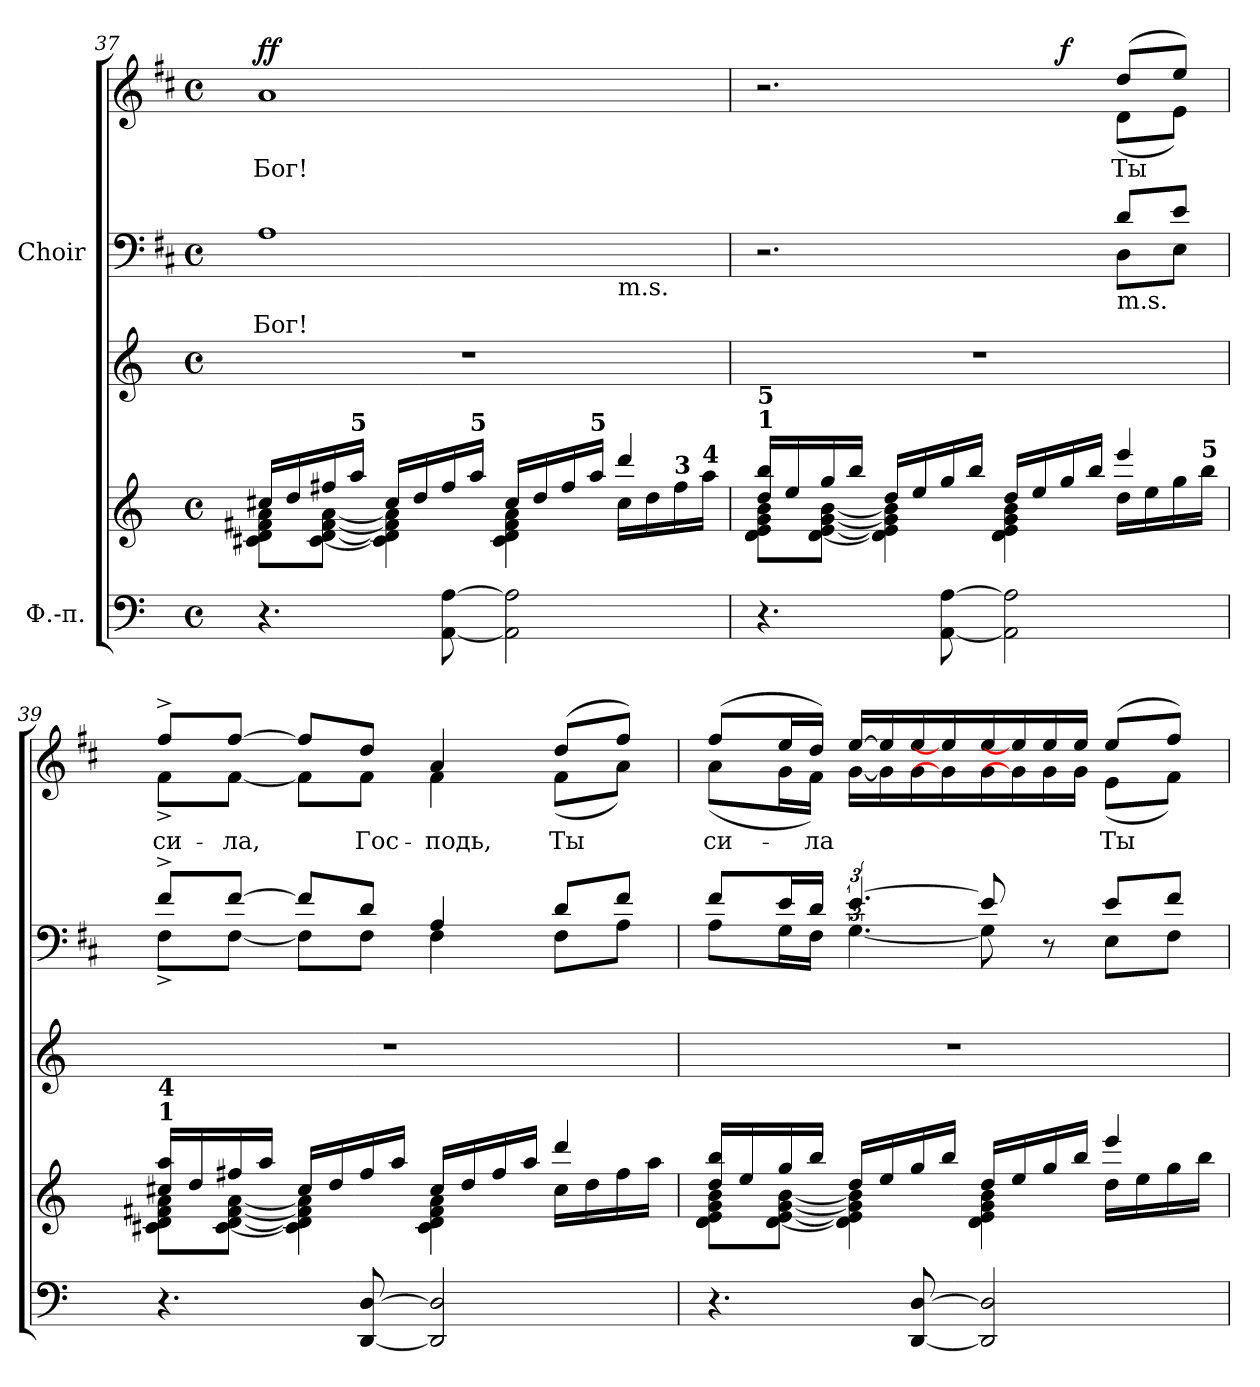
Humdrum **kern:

**kern	**kern	**kern	**kern	**text	**kern	**text	**dynam
*part2	*part2	*part2	*part1	*part1	*part1	*part1	*part1
*staff5	*staff4	*staff3	*staff2	*staff2	*staff1	*staff1	*staff1/2
*I"Ф.-п.	*	*	*I"Choir	*	*	*	*
!!LO:LB:g=z
*clefF4	*clefG2	*clefG2	*clefF4	*	*clefG2	*	*
*k[]	*k[]	*k[]	*k[f#c#]	*	*k[f#c#]	*	*
*C:	*C:	*C:	*D:	*	*D:	*	*
*M4/4	*M4/4	*M4/4	*M4/4	*	*M4/4	*	*
*met(c)	*met(c)	*met(c)	*met(c)	*	*met(c)	*	*
=37	=37	=37	=37	=37	=37	=37	=37
*	*^	*	*	*	*	*	*
!	!	!	!	!	!LO:LY:a:color=#000000	!	!	!
!	!	!	!	!	!	!	!LO:LY:b:color=#000000	!
*	*	*	*	*^	*	*	*	*
4.r	16cc#i/LL	8c#i\ 8di 8f#i 8aiL	1r	1Ai	2.ryy	Бог!	1ai	Бог!	f f
.	16ddi/	.	.	.	.	.	.	.	.
.	16ff#i/	[<8c#i\ [<8di [<8f#i [<8aiJ	.	.	.	.	.	.	.
!	!LO:TX:a:B:t=5	!	!	!	!	!	!	!	!
.	16aai/JJ	.	.	.	.	.	.	.	.
.	16cc#i/LL	4c#i\] 4di] 4f#i] 4ai]	.	.	.	.	.	.	.
.	16ddi/	.	.	.	.	.	.	.	.
[<8AAi\ [>8Ai	16ff#i/	.	.	.	.	.	.	.	.
!	!LO:TX:a:B:t=5	!	!	!	!	!	!	!	!
.	16aai/JJ	.	.	.	.	.	.	.	.
2AAi\] 2Ai]	16cc#i/LL	4c#i\ 4di 4f#i 4ai	.	.	.	.	.	.	.
.	16ddi/	.	.	.	.	.	.	.	.
.	16ff#i/	.	.	.	.	.	.	.	.
!	!LO:TX:a:B:t=5	!	!	!	!	!	!	!	!
.	16aai/JJ	.	.	.	.	.	.	.	.
!	!	!	!	!	!LO:TX:b:t=m.s.	!	!	!	!
.	4dddi/	16cc#i\LL	.	.	4ryy	.	.	.	.
.	.	16ddi\	.	.	.	.	.	.	.
!	!	!LO:TX:a:B:t=3	!	!	!	!	!	!	!
.	.	16ff#i\	.	.	.	.	.	.	.
!	!	!LO:TX:a:B:t=4	!	!	!	!	!	!	!
.	.	16aai\JJ	.	.	.	.	.	.	.
=38	=38	=38	=38	=38	=38	=38	=38	=38	=38
*	*	*	*	*	*	*	*^	*	*
*	*	*	*	*	*	*	*	*^	*	*
!	!LO:TX:a:B:t=1	!	!	!	!	!	!	!	!	!	!
!	!LO:TX:a:B:t=5	!	!	!	!	!	!	!	!	!	!
4.r	16ddi/ 16bbiLL	8di\ 8ei 8gi 8biL	1r	2.r	2ryy	.	2.r	2ryy	2ryy	.	.
.	16eei/	.	.	.	.	.	.	.	.	.	.
.	16ggi/	[<8di\ [<8ei [<8gi [<8biJ	.	.	.	.	.	.	.	.	.
.	16bbi/JJ	.	.	.	.	.	.	.	.	.	.
.	16ddi/LL	4di\] 4ei] 4gi] 4bi]	.	.	.	.	.	.	.	.	.
.	16eei/	.	.	.	.	.	.	.	.	.	.
[<8AAi\ [>8Ai	16ggi/	.	.	.	.	.	.	.	.	.	.
.	16bbi/JJ	.	.	.	.	.	.	.	.	.	.
2AAi\] 2Ai]	16ddi/LL	4di\ 4ei 4gi 4bi	.	.	4ryy	.	.	4ryy	8ryy	.	.
.	16eei/	.	.	.	.	.	.	.	.	.	.
.	16ggi/	.	.	.	.	.	.	.	4.ryy	.	f
.	16bbi/JJ	.	.	.	.	.	.	.	.	.	.
!	!	!	!	!LO:TX:b:t=m.s.	!	!	!	!	!	!	!
!	!	!	!	!	!	!	!	!	!	!LO:LY:b:color=#000000	!
.	4eeei/	16ddi\LL	.	8di/L	8Di\L	.	(8ddi/L	(8di\L	.	Ты	.
.	.	16eei\	.	.	.	.	.	.	.	.	.
.	.	16ggi\	.	8ei/J	8Ei\J	.	8eei/J)	8ei\J)	.	.	.
!	!	!LO:TX:a:B:t=5	!	!	!	!	!	!	!	!	!
.	.	16bbi\JJ	.	.	.	.	.	.	.	.	.
*	*	*	*	*	*	*	*v	*v	*v	*	*
=39	=39	=39	=39	=39	=39	=39	=39	=39	=39
*	*	*	*	*	*	*	*^	*	*
*	*	*	*	*	*	*	*	*^	*	*
!	!LO:TX:a:B:t=1	!	!	!	!	!	!	!	!	!	!
!	!LO:TX:a:B:t=4	!	!	!	!	!	!	!	!	!	!
!	!	!	!	!	!	!	!	!	!	!LO:LY:b:color=#000000	!
*	*	*	*	*	*	*	*	*v	*v	*	*
4.r	16cc#i/ 16aaiLL	8c#i\ 8di 8f#i 8aiL	1r	8f#^i/L	8F#^i\L	.	8ff#^i/L	8f#^i\L	си-	.
.	16ddi/	.	.	.	.	.	.	.	.	.
!	!	!	!	!	!	!	!	!	!LO:LY:b:color=#000000	!
.	16ff#i/	[<8c#i\ [<8di [<8f#i [<8aiJ	.	[>8f#i/J	[<8F#i\J	.	[>8ff#i/J	[<8f#i\J	-ла,	.
.	16aai/JJ	.	.	.	.	.	.	.	.	.
.	16cc#i/LL	4c#i\] 4di] 4f#i] 4ai]	.	8f#i/L]	8F#i\L]	.	8ff#i/L]	8f#i\L]	.	.
.	16ddi/	.	.	.	.	.	.	.	.	.
!	!	!	!	!	!	!	!	!	!LO:LY:b:color=#000000	!
[<8DDi/ [>8Di	16ff#i/	.	.	8di/J	8F#i\J	.	8ddi/J	8f#i\J	Гос-	.
.	16aai/JJ	.	.	.	.	.	.	.	.	.
!	!	!	!	!	!	!	!	!	!LO:LY:b:color=#000000	!
2DDi/] 2Di]	16cc#i/LL	4c#i\ 4di 4f#i 4ai	.	4Ai/	4F#i\	.	4ai/	4f#i\	-подь,	.
.	16ddi/	.	.	.	.	.	.	.	.	.
.	16ff#i/	.	.	.	.	.	.	.	.	.
.	16aai/JJ	.	.	.	.	.	.	.	.	.
!	!	!	!	!	!	!	!	!	!LO:LY:b:color=#000000	!
.	4dddi/	16cc#i\LL	.	8di/L	8F#i\L	.	(8ddi/L	(8f#i\L	Ты	.
.	.	16ddi\	.	.	.	.	.	.	.	.
.	.	16ff#i\	.	8f#i/J	8Ai\J	.	8ff#i/J)	8ai\J)	.	.
.	.	16aai\JJ	.	.	.	.	.	.	.	.
=40	=40	=40	=40	=40	=40	=40	=40	=40	=40	=40
!	!	!	!	!	!	!	!	!	!LO:LY:b:color=#000000	!
4.r	16ddi/ 16bbiLL	8di\ 8ei 8gi 8biL	1r	8f#i/L	8Ai\L	.	(8ff#i/L	(8ai\L	си-	.
.	16eei/	.	.	.	.	.	.	.	.	.
.	16ggi/	[<8di\ [<8ei [<8gi [<8biJ	.	16ei/L	16Gi\L	.	16eei/L	16gi\L	.	.
!	!	!	!	!	!	!	!	!	!LO:LY:b:color=#000000	!
.	16bbi/JJ	.	.	16di/JJ	16F#i\JJ	.	16ddi/JJ)	16f#i\JJ)	-ла	.
*	*	*	*	*	*	*	*tremolo	*	*	*
.	16ddi/LL	4di\] 4ei] 4gi] 4bi]	.	[>6.ei/	[<6.Gi\	.	[>16eei/LL	[<16gi\LL	.	.
.	16eei/	.	.	.	.	.	16eei/]	16gi\]	.	.
[<8DDi/ [>8Di	16ggi/	.	.	.	.	.	16eei/	16gi\	.	.
.	16bbi/JJ	.	.	.	.	.	16eei/]	16gi\]	.	.
2DDi/] 2Di]	16ddi/LL	4di\ 4ei 4gi 4bi	.	8ei/]	8Gi\]	.	16eei/	16gi\	.	.
.	16eei/	.	.	.	.	.	16eei/]	16gi\]	.	.
.	16ggi/	.	.	8r	8ryy	.	16eei/	16gi\	.	.
.	16bbi/JJ	.	.	.	.	.	16eei/JJ	16gi\JJ	.	.
*	*	*	*	*	*	*	*Xtremolo	*	*	*
!	!	!	!	!	!	!	!	!	!LO:LY:b:color=#000000	!
.	4eeei/	16ddi\LL	.	8ei/L	8Ei\L	.	(8eei/L	(8ei\L	Ты	.
.	.	16eei\	.	.	.	.	.	.	.	.
.	.	16ggi\	.	8f#i/J	8F#i\J	.	8ff#i/J)	8f#i\J)	.	.
.	.	16bbi\JJ	.	.	.	.	.	.	.	.
*	*	*	*	*v	*v	*	*	*	*	*
*	*v	*v	*	*	*	*v	*v	*	*
=	=	=	=	=	=	=	=
*-	*-	*-	*-	*-	*-	*-	*-
